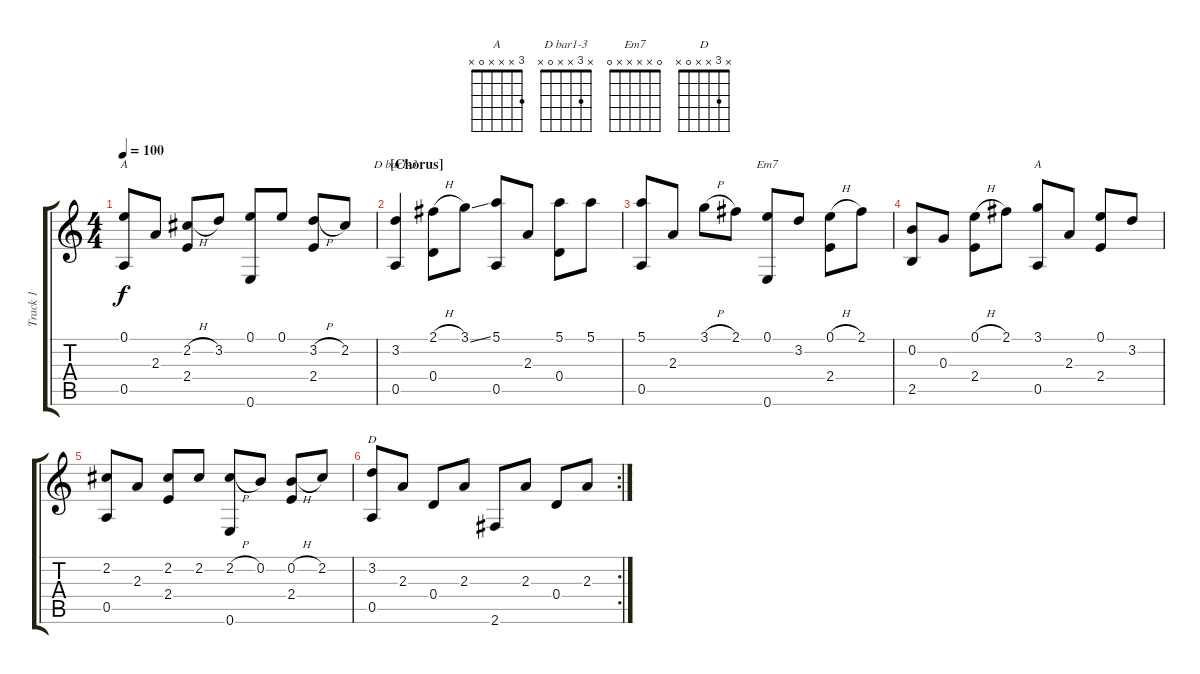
\track ("Track 1" "Track 1") {instrument acousticguitarsteel}
\staff {score tabs}
\tuning (E4 B3 G3 D3 A2 E2) {hide}
\chord ("A" 0 x x x 0 x)
\chord ("D bar1-3" x 3 x x 0 x)
\chord ("Em7" 0 x x x x 0)
\chord ("A" 3 x x x 0 x)
\chord ("D" x 3 x x 0 x)
\ts (4 4)
\tempo 100
\clef g2
\ks c
(0.1 0.5).8{ch "A" dy f} 2.3.8 (2.2{h} 2.4).8 3.2.8 (0.1 0.6).8 0.1.8 (3.2{h} 2.4).8 2.2.8 |
\section ("" "[Chorus]")
(3.2 0.5).4{ch "D bar1-3"} (2.1{h} 0.4).8 3.1{ss}.8 (5.1 0.5).8 2.3.8 (5.1 0.4).8 5.1.8 |
(5.1 0.5).8 2.3.8 3.1{h}.8 2.1.8 (0.1 0.6).8{ch "Em7"} 3.2.8 (0.1{h} 2.4).8 2.1.8 |
(0.2 2.5).8 0.3.8 (0.1{h} 2.4).8 2.1.8 (3.1 0.5).8{ch "A"} 2.3.8 (0.1 2.4).8 3.2.8 |
(2.2 0.5).8 2.3.8 (2.2 2.4).8 2.2.8 (2.2{h} 0.6).8 0.2.8 (0.2{h} 2.4).8 2.2.8 |
\rc 2
(3.2 0.5).8{ch "D"} 2.3.8 0.4.8 2.3.8 2.6.8 2.3.8 0.4.8 2.3.8
